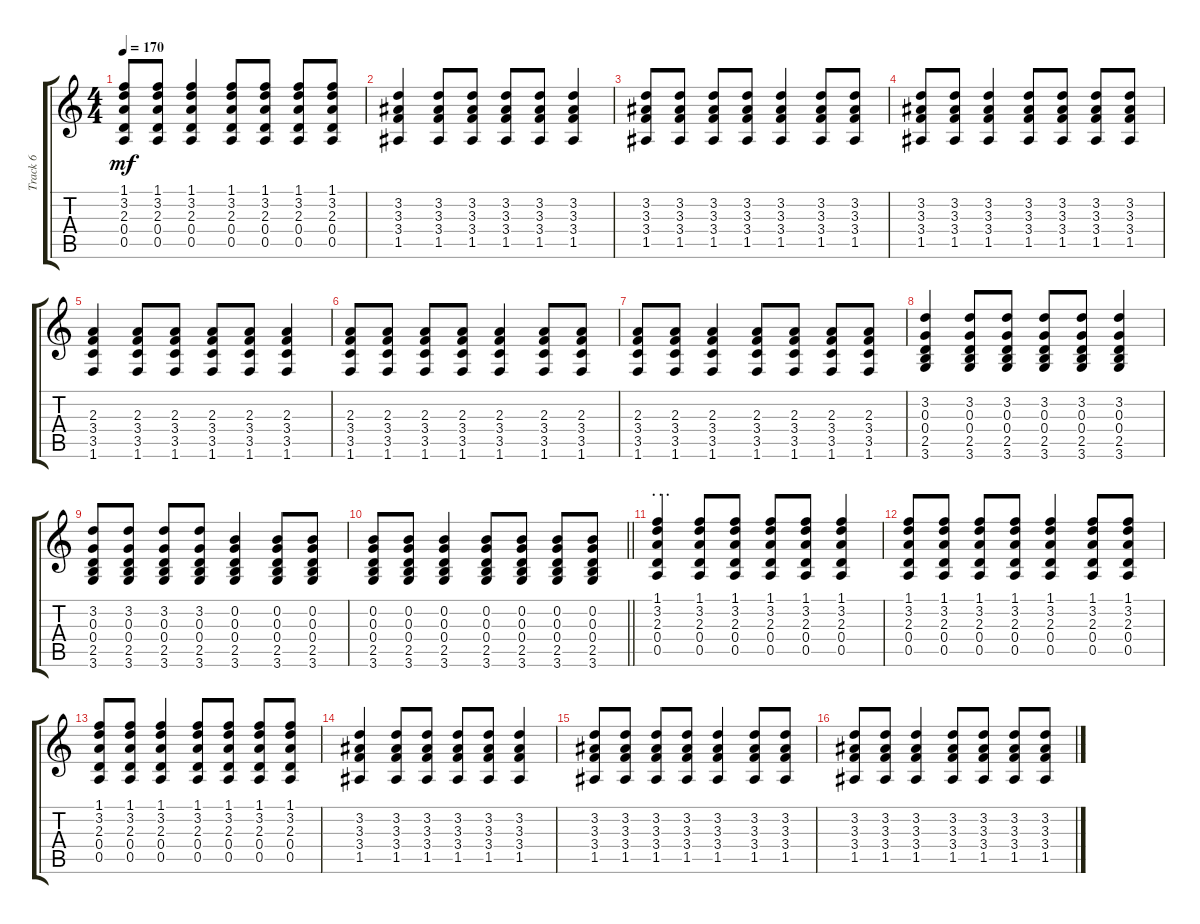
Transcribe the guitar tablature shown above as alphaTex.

\track ("Track 6" "Track 6") {instrument acousticguitarsteel}
\staff {score tabs}
\tuning (E4 B3 G3 D3 A2 E2) {hide}
\ts (4 4)
\tempo 170
\clef g2
\ks c
(1.1 3.2 2.3 0.4 0.5).8{dy mf} (1.1 3.2 2.3 0.4 0.5).8 (1.1 3.2 2.3 0.4 0.5).4 (1.1 3.2 2.3 0.4 0.5).8 (1.1 3.2 2.3 0.4 0.5).8 (1.1 3.2 2.3 0.4 0.5).8 (1.1 3.2 2.3 0.4 0.5).8 |
(3.2 3.3 3.4 1.5).4 (3.2 3.3 3.4 1.5).8 (3.2 3.3 3.4 1.5).8 (3.2 3.3 3.4 1.5).8 (3.2 3.3 3.4 1.5).8 (3.2 3.3 3.4 1.5).4 |
(3.2 3.3 3.4 1.5).8 (3.2 3.3 3.4 1.5).8 (3.2 3.3 3.4 1.5).8 (3.2 3.3 3.4 1.5).8 (3.2 3.3 3.4 1.5).4 (3.2 3.3 3.4 1.5).8 (3.2 3.3 3.4 1.5).8 |
(3.2 3.3 3.4 1.5).8 (3.2 3.3 3.4 1.5).8 (3.2 3.3 3.4 1.5).4 (3.2 3.3 3.4 1.5).8 (3.2 3.3 3.4 1.5).8 (3.2 3.3 3.4 1.5).8 (3.2 3.3 3.4 1.5).8 |
(2.3 3.4 3.5 1.6).4 (2.3 3.4 3.5 1.6).8 (2.3 3.4 3.5 1.6).8 (2.3 3.4 3.5 1.6).8 (2.3 3.4 3.5 1.6).8 (2.3 3.4 3.5 1.6).4 |
(2.3 3.4 3.5 1.6).8 (2.3 3.4 3.5 1.6).8 (2.3 3.4 3.5 1.6).8 (2.3 3.4 3.5 1.6).8 (2.3 3.4 3.5 1.6).4 (2.3 3.4 3.5 1.6).8 (2.3 3.4 3.5 1.6).8 |
(2.3 3.4 3.5 1.6).8 (2.3 3.4 3.5 1.6).8 (2.3 3.4 3.5 1.6).4 (2.3 3.4 3.5 1.6).8 (2.3 3.4 3.5 1.6).8 (2.3 3.4 3.5 1.6).8 (2.3 3.4 3.5 1.6).8 |
(3.2 0.3 0.4 2.5 3.6).4 (3.2 0.3 0.4 2.5 3.6).8 (3.2 0.3 0.4 2.5 3.6).8 (3.2 0.3 0.4 2.5 3.6).8 (3.2 0.3 0.4 2.5 3.6).8 (3.2 0.3 0.4 2.5 3.6).4 |
(3.2 0.3 0.4 2.5 3.6).8 (3.2 0.3 0.4 2.5 3.6).8 (3.2 0.3 0.4 2.5 3.6).8 (3.2 0.3 0.4 2.5 3.6).8 (0.2 0.3 0.4 2.5 3.6).4 (0.2 0.3 0.4 2.5 3.6).8 (0.2 0.3 0.4 2.5 3.6).8 |
\barLineRight lightlight
(0.2 0.3 0.4 2.5 3.6).8 (0.2 0.3 0.4 2.5 3.6).8 (0.2 0.3 0.4 2.5 3.6).4 (0.2 0.3 0.4 2.5 3.6).8 (0.2 0.3 0.4 2.5 3.6).8 (0.2 0.3 0.4 2.5 3.6).8 (0.2 0.3 0.4 2.5 3.6).8 |
\section ("" ". . .")
(1.1 3.2 2.3 0.4 0.5).4 (1.1 3.2 2.3 0.4 0.5).8 (1.1 3.2 2.3 0.4 0.5).8 (1.1 3.2 2.3 0.4 0.5).8 (1.1 3.2 2.3 0.4 0.5).8 (1.1 3.2 2.3 0.4 0.5).4 |
(1.1 3.2 2.3 0.4 0.5).8 (1.1 3.2 2.3 0.4 0.5).8 (1.1 3.2 2.3 0.4 0.5).8 (1.1 3.2 2.3 0.4 0.5).8 (1.1 3.2 2.3 0.4 0.5).4 (1.1 3.2 2.3 0.4 0.5).8 (1.1 3.2 2.3 0.4 0.5).8 |
(1.1 3.2 2.3 0.4 0.5).8 (1.1 3.2 2.3 0.4 0.5).8 (1.1 3.2 2.3 0.4 0.5).4 (1.1 3.2 2.3 0.4 0.5).8 (1.1 3.2 2.3 0.4 0.5).8 (1.1 3.2 2.3 0.4 0.5).8 (1.1 3.2 2.3 0.4 0.5).8 |
(3.2 3.3 3.4 1.5).4 (3.2 3.3 3.4 1.5).8 (3.2 3.3 3.4 1.5).8 (3.2 3.3 3.4 1.5).8 (3.2 3.3 3.4 1.5).8 (3.2 3.3 3.4 1.5).4 |
(3.2 3.3 3.4 1.5).8 (3.2 3.3 3.4 1.5).8 (3.2 3.3 3.4 1.5).8 (3.2 3.3 3.4 1.5).8 (3.2 3.3 3.4 1.5).4 (3.2 3.3 3.4 1.5).8 (3.2 3.3 3.4 1.5).8 |
(3.2 3.3 3.4 1.5).8 (3.2 3.3 3.4 1.5).8 (3.2 3.3 3.4 1.5).4 (3.2 3.3 3.4 1.5).8 (3.2 3.3 3.4 1.5).8 (3.2 3.3 3.4 1.5).8 (3.2 3.3 3.4 1.5).8
